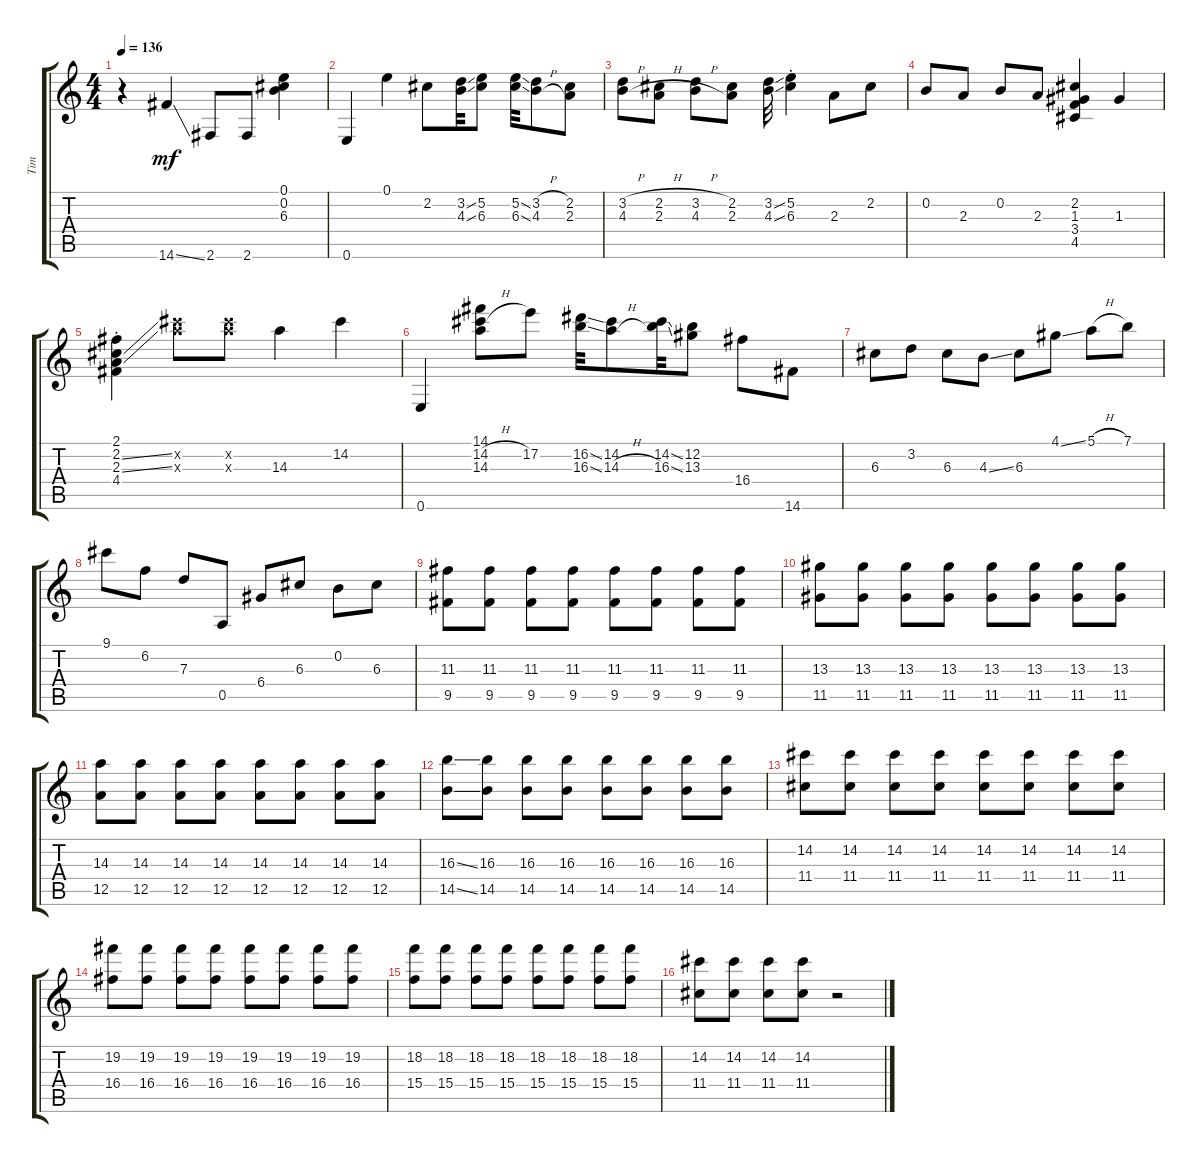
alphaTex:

\track ("Tim" "Tim") {instrument acousticguitarsteel}
\staff {score tabs}
\tuning (E4 B3 G3 D3 A2 E2) {hide}
\ts (4 4)
\tempo 136
\clef g2
\ks c
r.4{dy mf} 14.6{ss}.4 2.6.8 2.6.8 (0.1 0.2 6.3).4 |
0.6.4 0.1.4 2.2.8 (3.2{ss} 4.3{ss}).32 (5.2 6.3).8 (5.2{ss} 6.3{ss}).32 (3.2{h} 4.3{h}).8 (2.2 2.3).8 |
(3.2{h} 4.3{h}).8 (2.2{h} 2.3{h}).8 (3.2{h} 4.3{h}).8 (2.2 2.3).8 (3.2{ss} 4.3{ss}).32 (5.2{st} 6.3{st}).4 2.3.8 2.2.8 |
0.2.8 2.3.8 0.2.8 2.3.8 (2.2 1.3 3.4 4.5).4 1.3.4 |
(2.1{st} 2.2{ss st} 2.3{ss st} 4.4{st}).4 (14.2{x} 14.3{x}).8 (14.2{x} 14.3{x}).8 14.3.4 14.2.4 |
0.6.4 (14.1 14.2{h} 14.3).8 17.2.8 (16.2{ss} 16.3{ss}).32 (14.2 14.3{h}).8 (14.2{ss} 16.3{ss}).32 (12.2 13.3).8 16.4.8 14.6.8 |
6.3.8 3.2.8 6.3.8 4.3{ss}.8 6.3.8 4.1{ss}.8 5.1{h}.8 7.1.8 |
9.1.8 6.2.8 7.3.8 0.5.8 6.4.8 6.3.8 0.2.8 6.3.8 |
(11.3 9.5).8 (11.3 9.5).8 (11.3 9.5).8 (11.3 9.5).8 (11.3 9.5).8 (11.3 9.5).8 (11.3 9.5).8 (11.3 9.5).8 |
(13.3 11.5).8 (13.3 11.5).8 (13.3 11.5).8 (13.3 11.5).8 (13.3 11.5).8 (13.3 11.5).8 (13.3 11.5).8 (13.3 11.5).8 |
(14.3 12.5).8 (14.3 12.5).8 (14.3 12.5).8 (14.3 12.5).8 (14.3 12.5).8 (14.3 12.5).8 (14.3 12.5).8 (14.3 12.5).8 |
(16.3{ss} 14.5{ss}).8 (16.3 14.5).8 (16.3 14.5).8 (16.3 14.5).8 (16.3 14.5).8 (16.3 14.5).8 (16.3 14.5).8 (16.3 14.5).8 |
(14.2 11.4).8 (14.2 11.4).8 (14.2 11.4).8 (14.2 11.4).8 (14.2 11.4).8 (14.2 11.4).8 (14.2 11.4).8 (14.2 11.4).8 |
(19.2 16.4).8 (19.2 16.4).8 (19.2 16.4).8 (19.2 16.4).8 (19.2 16.4).8 (19.2 16.4).8 (19.2 16.4).8 (19.2 16.4).8 |
(18.2 15.4).8 (18.2 15.4).8 (18.2 15.4).8 (18.2 15.4).8 (18.2 15.4).8 (18.2 15.4).8 (18.2 15.4).8 (18.2 15.4).8 |
(14.2 11.4).8 (14.2 11.4).8 (14.2 11.4).8 (14.2 11.4).8 r.2
